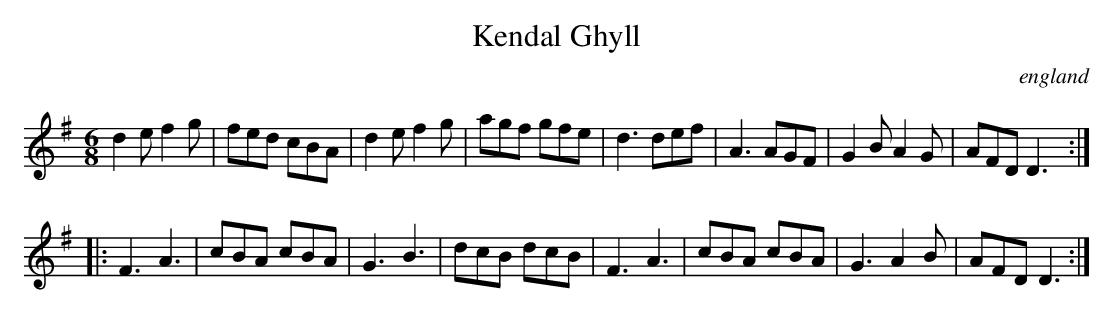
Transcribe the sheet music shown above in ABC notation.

X:1
T:Kendal Ghyll
O:england
M:6/8
K:G
d2e f2g | fed cBA | d2e f2g | agf gfe |     \
d3 def | A3 AGF | G2B A2G | AFD D3 :|
|:F3 A3 | cBA cBA | G3 B3 | dcB dcB | \
F3 A3 | cBA cBA | G3 A2B | AFD D3 :|
